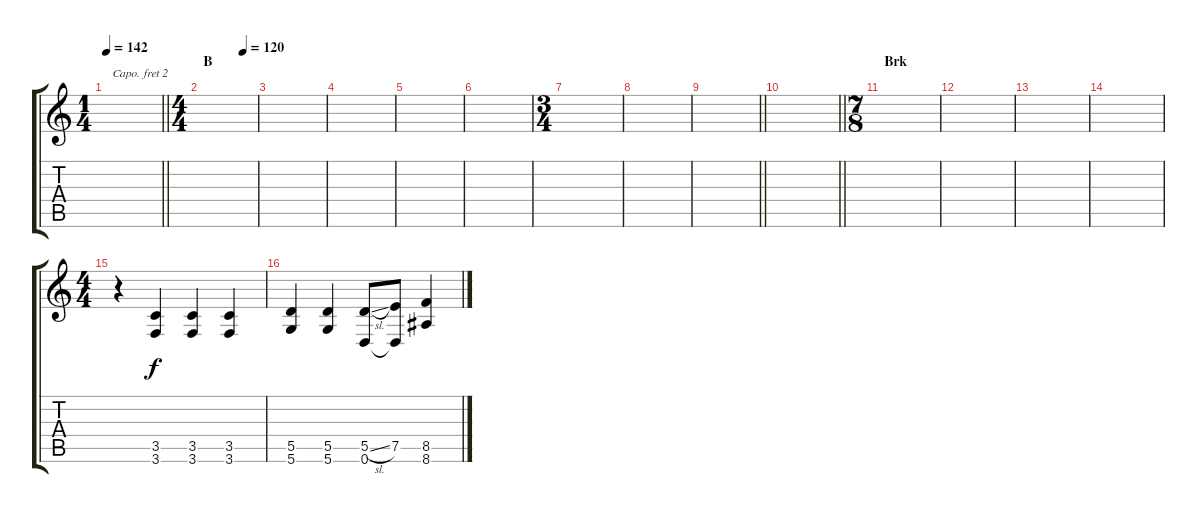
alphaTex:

\track "" {instrument overdrivenguitar}
\staff {score tabs}
\capo 2
\tuning (G4 E4 A3 D3 G2 C2) {hide}
\ts (1 4)
\tempo 142
\clef g2
\barLineRight lightlight
\ks c
|
\ts (4 4)
\section ("" "B")
\tempo (120 0.75)
|
|
|
|
|
\ts (3 4)
|
|
\barLineRight lightlight
|
\barLineRight lightlight
|
\ts (7 8)
\section ("" "Brk")
|
|
|
|
\ts (4 4)
r.4 (3.5 3.6).4 (3.5 3.6).4 (3.5 3.6).4 |
(5.5 5.6).4 (5.5 5.6).4 (5.5{sl} 0.6).8 (7.5 0.6{t}).8 (8.5 8.6).4
